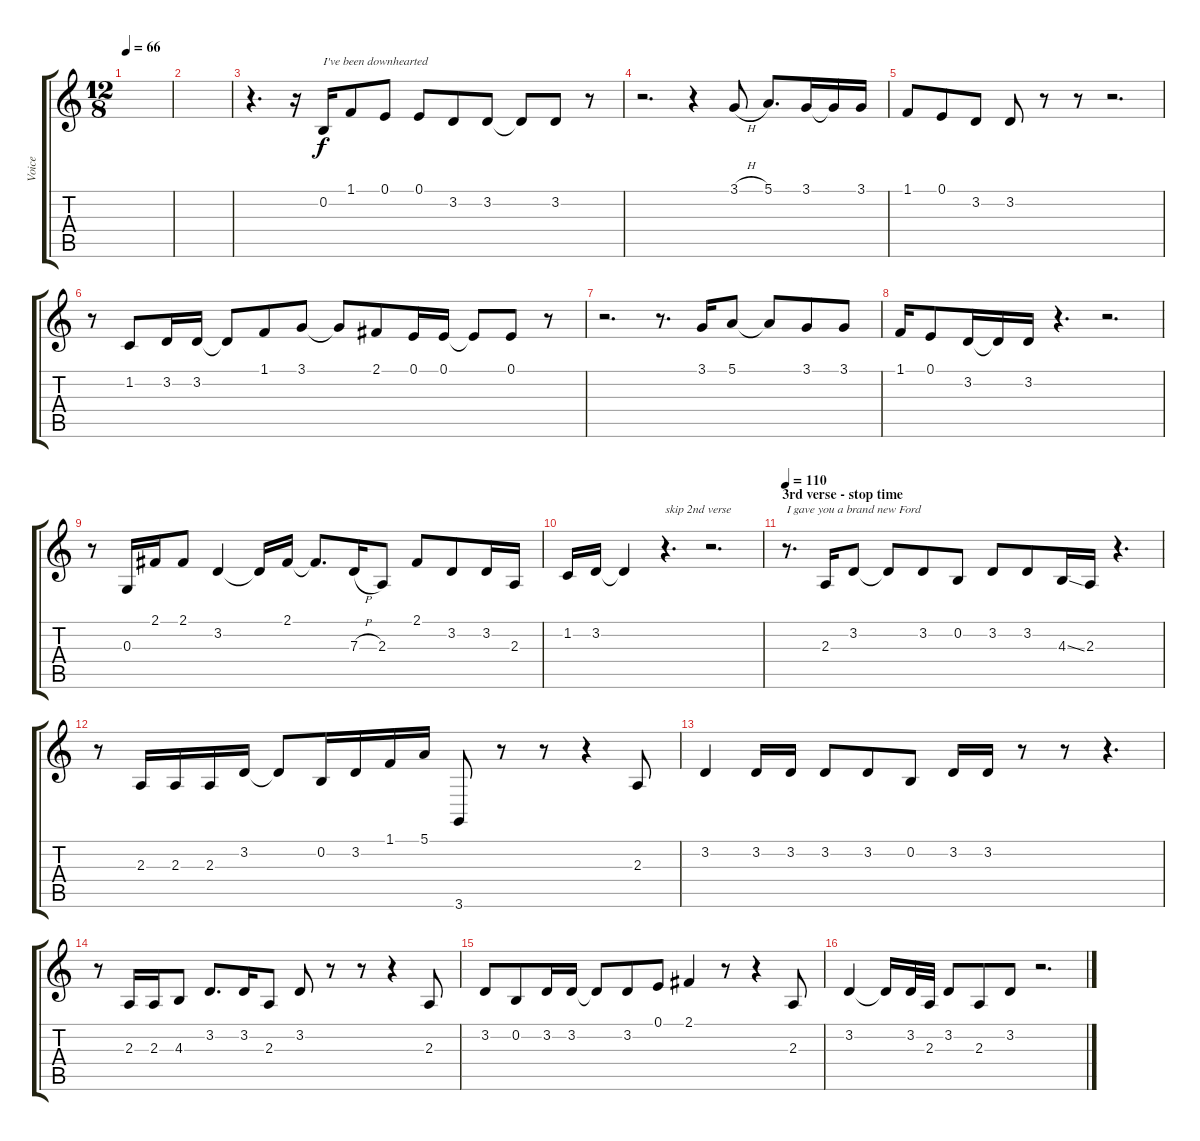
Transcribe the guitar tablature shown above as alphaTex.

\track ("Voice" "Voice") {instrument synthvoice}
\staff {score tabs}
\tuning (E4 B3 G3 D3 A2 E2) {hide}
\ts (12 8)
\tempo 66
\clef g2
\ks c
|
|
r.4{d} r.16 0.2.16{txt "I've been downhearted"} 1.1.8 0.1.8 0.1.8 3.2.8 3.2.8 3.2{t}.8 3.2.8 r.8 |
r.2{d} r.4 3.1{h}.8 5.1.8{d} 3.1.16 3.1{t}.16 3.1.16 |
1.1.8 0.1.8 3.2.8 3.2.8 r.8 r.8 r.2{d} |
r.8 1.2.8 3.2.16 3.2.16 3.2{t}.8 1.1.8 3.1.8 3.1{t}.8 2.1.8 0.1.16 0.1.16 0.1{t}.8 0.1.8 r.8 |
r.2{d} r.8{d} 3.1.16 5.1.8 5.1{t}.8 3.1.8 3.1.8 |
1.1.16 0.1.8 3.2.16 3.2{t}.16 3.2.16 r.4{d} r.2{d} |
r.8 0.3.16 2.1.16 2.1.8 3.2.4 3.2{t}.16 2.1.16 2.1{t}.8{d} 7.3{h}.16 2.3.8 2.1.8 3.2.8 3.2.16 2.3.16 |
1.2.16 3.2.16 3.2{t}.4 r.4{d txt "skip 2nd verse"} r.2{d} |
\section ("" "3rd verse - stop time")
\tempo 110
r.8{d txt "I gave you a brand new Ford"} 2.3.16 3.2.8 3.2{t}.8 3.2.8 0.2.8 3.2.8 3.2.8 4.3{ss}.16 2.3.16 r.4{d} |
r.8 2.3.16 2.3.16 2.3.16 3.2.16 3.2{t}.8 0.2.16 3.2.16 1.1.16 5.1.16 3.6.8 r.8 r.8 r.4 2.3.8 |
3.2.4 3.2.16 3.2.16 3.2.8 3.2.8 0.2.8 3.2.16 3.2.16 r.8 r.8 r.4{d} |
r.8 2.3.16 2.3.16 4.3.8 3.2.8{d} 3.2.16 2.3.8 3.2.8 r.8 r.8 r.4 2.3.8 |
3.2.8 0.2.8 3.2.16 3.2.16 3.2{t}.8 3.2.8 0.1.8 2.1.4 r.8 r.4 2.3.8 |
3.2.4 3.2{t}.16 3.2.32 2.3.32 3.2.8 2.3.8 3.2.8 r.2{d}
